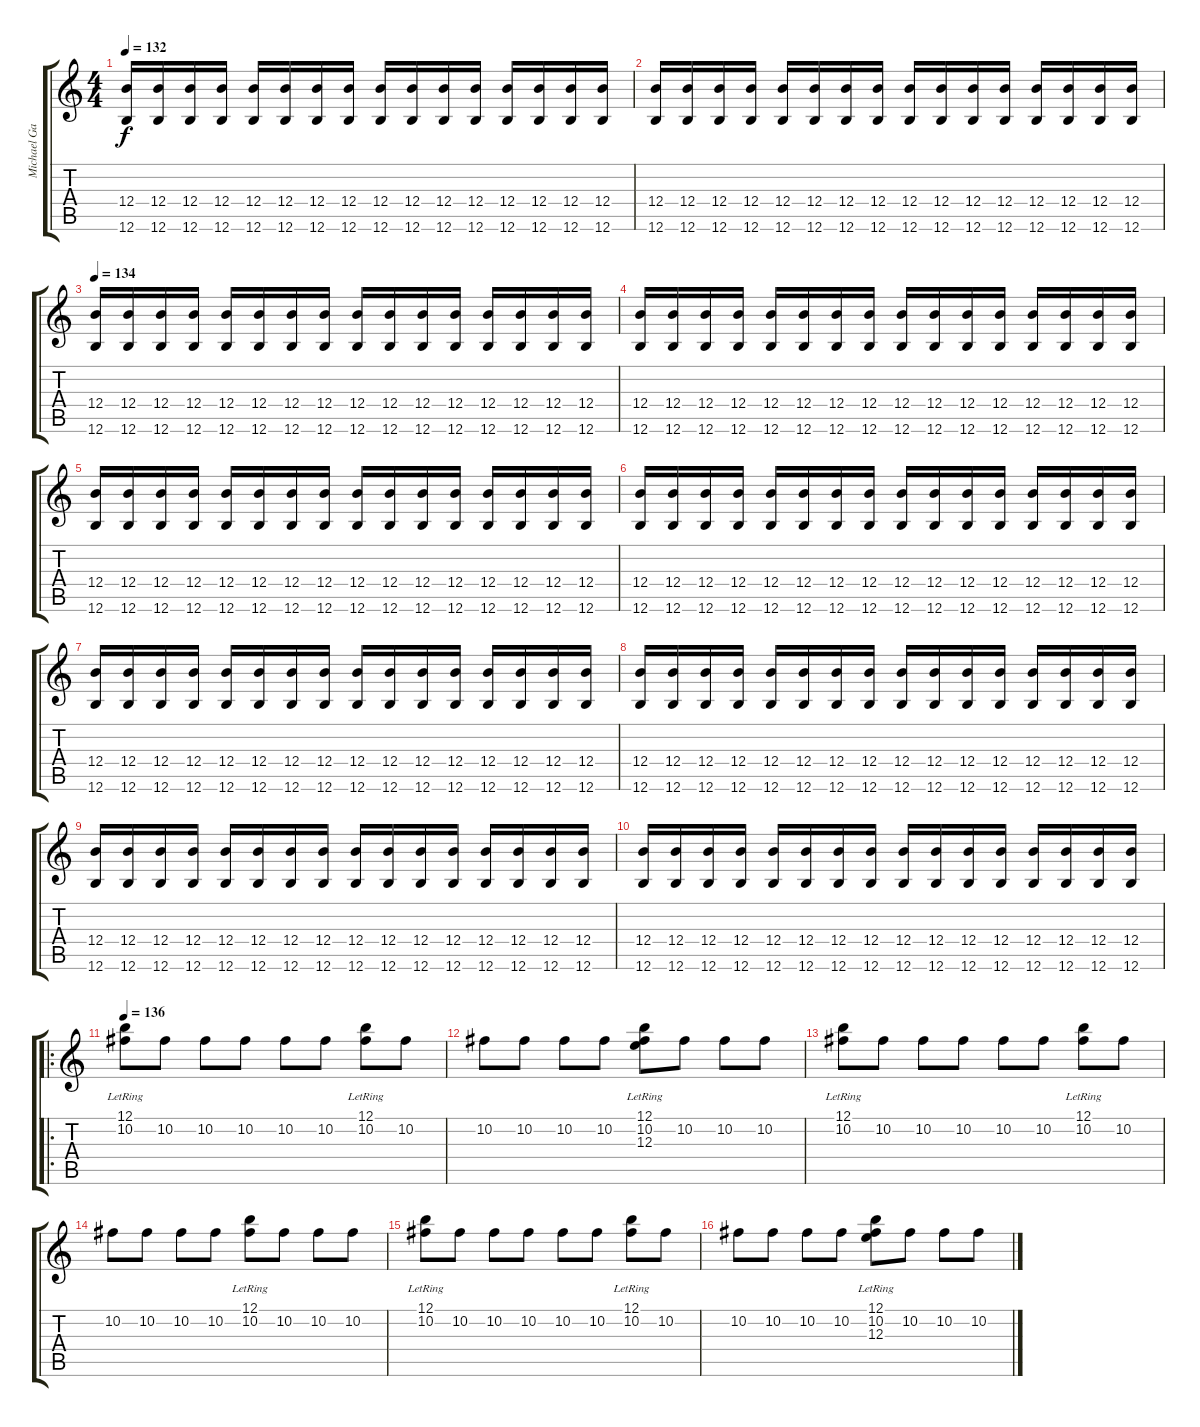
\track ("Michael Gallagher" "Michael Ga") {solo instrument overdrivenguitar}
\staff {score tabs}
\tuning (B3 Ab3 E3 B2 Gb2 B1) {hide}
\ts (4 4)
\tempo 132
\clef g2
\ks c
(12.4 12.6).16{dy f} (12.4 12.6).16 (12.4 12.6).16 (12.4 12.6).16 (12.4 12.6).16 (12.4 12.6).16 (12.4 12.6).16 (12.4 12.6).16 (12.4 12.6).16 (12.4 12.6).16 (12.4 12.6).16 (12.4 12.6).16 (12.4 12.6).16 (12.4 12.6).16 (12.4 12.6).16 (12.4 12.6).16 |
(12.4 12.6).16 (12.4 12.6).16 (12.4 12.6).16 (12.4 12.6).16 (12.4 12.6).16 (12.4 12.6).16 (12.4 12.6).16 (12.4 12.6).16 (12.4 12.6).16 (12.4 12.6).16 (12.4 12.6).16 (12.4 12.6).16 (12.4 12.6).16 (12.4 12.6).16 (12.4 12.6).16 (12.4 12.6).16 |
\tempo 134
(12.4 12.6).16 (12.4 12.6).16 (12.4 12.6).16 (12.4 12.6).16 (12.4 12.6).16 (12.4 12.6).16 (12.4 12.6).16 (12.4 12.6).16 (12.4 12.6).16 (12.4 12.6).16 (12.4 12.6).16 (12.4 12.6).16 (12.4 12.6).16 (12.4 12.6).16 (12.4 12.6).16 (12.4 12.6).16 |
(12.4 12.6).16 (12.4 12.6).16 (12.4 12.6).16 (12.4 12.6).16 (12.4 12.6).16 (12.4 12.6).16 (12.4 12.6).16 (12.4 12.6).16 (12.4 12.6).16 (12.4 12.6).16 (12.4 12.6).16 (12.4 12.6).16 (12.4 12.6).16 (12.4 12.6).16 (12.4 12.6).16 (12.4 12.6).16 |
(12.4 12.6).16 (12.4 12.6).16 (12.4 12.6).16 (12.4 12.6).16 (12.4 12.6).16 (12.4 12.6).16 (12.4 12.6).16 (12.4 12.6).16 (12.4 12.6).16 (12.4 12.6).16 (12.4 12.6).16 (12.4 12.6).16 (12.4 12.6).16 (12.4 12.6).16 (12.4 12.6).16 (12.4 12.6).16 |
(12.4 12.6).16 (12.4 12.6).16 (12.4 12.6).16 (12.4 12.6).16 (12.4 12.6).16 (12.4 12.6).16 (12.4 12.6).16 (12.4 12.6).16 (12.4 12.6).16 (12.4 12.6).16 (12.4 12.6).16 (12.4 12.6).16 (12.4 12.6).16 (12.4 12.6).16 (12.4 12.6).16 (12.4 12.6).16 |
(12.4 12.6).16 (12.4 12.6).16 (12.4 12.6).16 (12.4 12.6).16 (12.4 12.6).16 (12.4 12.6).16 (12.4 12.6).16 (12.4 12.6).16 (12.4 12.6).16 (12.4 12.6).16 (12.4 12.6).16 (12.4 12.6).16 (12.4 12.6).16 (12.4 12.6).16 (12.4 12.6).16 (12.4 12.6).16 |
(12.4 12.6).16 (12.4 12.6).16 (12.4 12.6).16 (12.4 12.6).16 (12.4 12.6).16 (12.4 12.6).16 (12.4 12.6).16 (12.4 12.6).16 (12.4 12.6).16 (12.4 12.6).16 (12.4 12.6).16 (12.4 12.6).16 (12.4 12.6).16 (12.4 12.6).16 (12.4 12.6).16 (12.4 12.6).16 |
(12.4 12.6).16 (12.4 12.6).16 (12.4 12.6).16 (12.4 12.6).16 (12.4 12.6).16 (12.4 12.6).16 (12.4 12.6).16 (12.4 12.6).16 (12.4 12.6).16 (12.4 12.6).16 (12.4 12.6).16 (12.4 12.6).16 (12.4 12.6).16 (12.4 12.6).16 (12.4 12.6).16 (12.4 12.6).16 |
(12.4 12.6).16 (12.4 12.6).16 (12.4 12.6).16 (12.4 12.6).16 (12.4 12.6).16 (12.4 12.6).16 (12.4 12.6).16 (12.4 12.6).16 (12.4 12.6).16 (12.4 12.6).16 (12.4 12.6).16 (12.4 12.6).16 (12.4 12.6).16 (12.4 12.6).16 (12.4 12.6).16 (12.4 12.6).16 |
\ro
\tempo 136
(12.1{lr} 10.2).8{volume 11 instrument overdrivenguitar} 10.2.8 10.2.8 10.2.8 10.2.8 10.2.8 (12.1{lr} 10.2).8 10.2.8 |
10.2.8 10.2.8 10.2.8 10.2.8 (12.1{lr} 10.2 12.3{lr}).8 10.2.8 10.2.8 10.2.8 |
(12.1{lr} 10.2).8 10.2.8 10.2.8 10.2.8 10.2.8 10.2.8 (12.1{lr} 10.2).8 10.2.8 |
10.2.8 10.2.8 10.2.8 10.2.8 (12.1{lr} 10.2).8 10.2.8 10.2.8 10.2.8 |
(12.1{lr} 10.2).8 10.2.8 10.2.8 10.2.8 10.2.8 10.2.8 (12.1{lr} 10.2).8 10.2.8 |
10.2.8 10.2.8 10.2.8 10.2.8 (12.1{lr} 10.2 12.3{lr}).8 10.2.8 10.2.8 10.2.8
